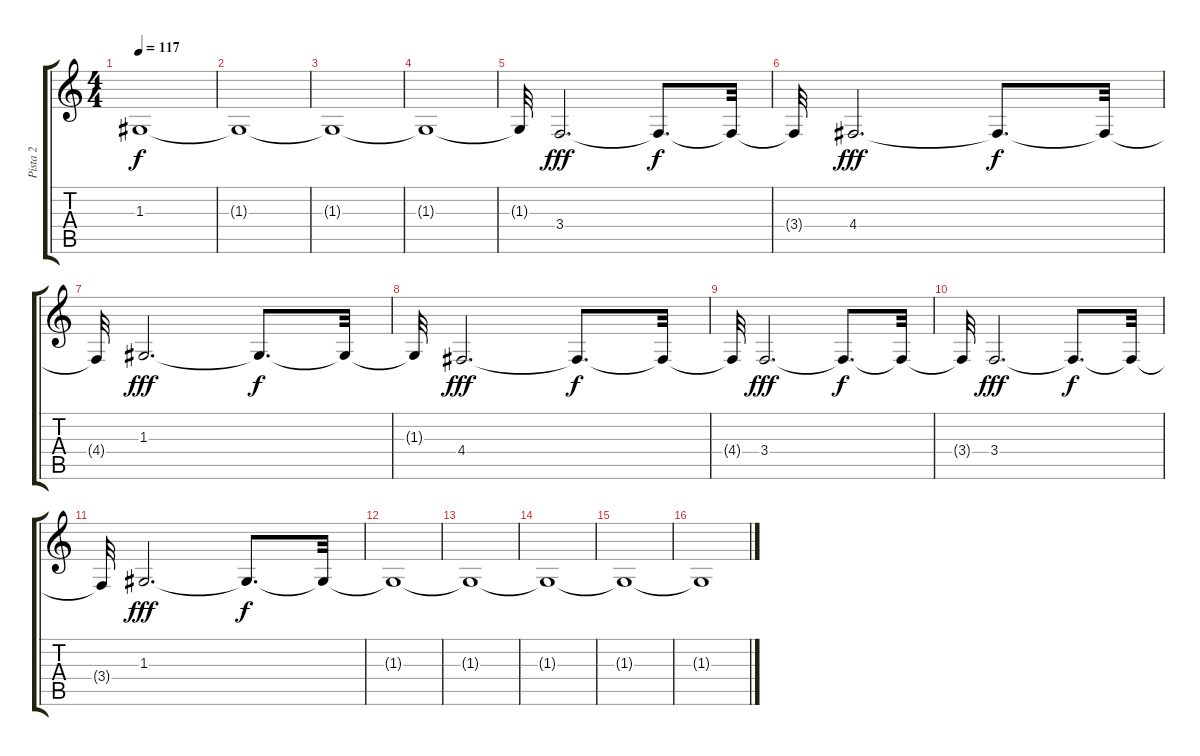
\track ("Pista 2" "Pista 2") {instrument musicbox}
\staff {score tabs}
\tuning (E4 B3 G3 D3 A2 E2) {hide}
\ts (4 4)
\tempo 117
\clef g2
\ks c
1.3{t}.1{dy f} |
1.3{t}.1 |
1.3{t}.1 |
1.3{t}.1 |
1.3{t}.32 3.4.2{d dy fff} 3.4{t}.8{d dy f} 3.4{t}.32 |
3.4{t}.32 4.4.2{d dy fff} 4.4{t}.8{d dy f} 4.4{t}.32 |
4.4{t}.32 1.3.2{d dy fff} 1.3{t}.8{d dy f} 1.3{t}.32 |
1.3{t}.32 4.4.2{d dy fff} 4.4{t}.8{d dy f} 4.4{t}.32 |
4.4{t}.32 3.4.2{d dy fff} 3.4{t}.8{d dy f} 3.4{t}.32 |
3.4{t}.32 3.4.2{d dy fff} 3.4{t}.8{d dy f} 3.4{t}.32 |
3.4{t}.32 1.3.2{d dy fff} 1.3{t}.8{d dy f} 1.3{t}.32 |
1.3{t}.1 |
1.3{t}.1 |
1.3{t}.1 |
1.3{t}.1 |
1.3{t}.1
